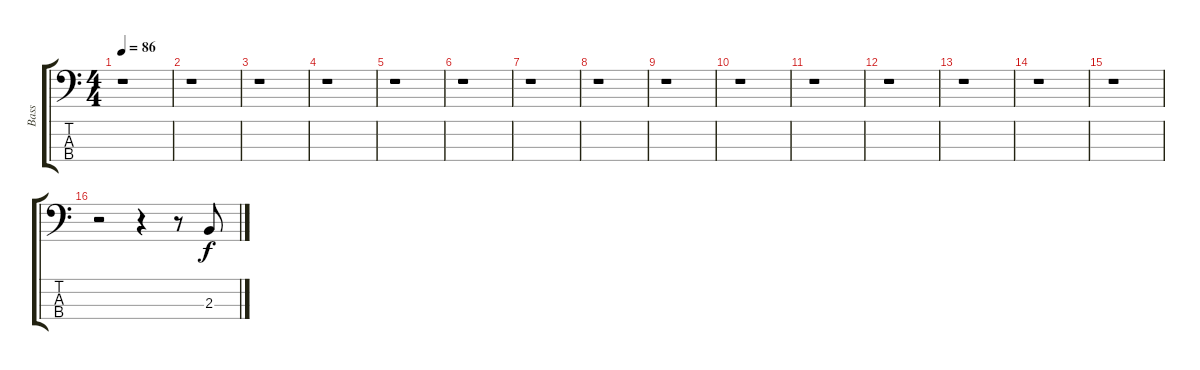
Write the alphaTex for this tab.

\track ("Bass" "Bass") {instrument electricbassfinger}
\staff {score tabs}
\tuning (G2 D2 A1 E1) {hide}
\ts (4 4)
\tempo 86
\clef f4
\ks c
r.1{dy f instrument electricbassfinger} |
r.1 |
r.1 |
r.1 |
r.1 |
r.1 |
r.1 |
r.1 |
r.1 |
r.1 |
r.1 |
r.1 |
r.1 |
r.1 |
r.1 |
r.2 r.4 r.8 2.3{ss}.8
